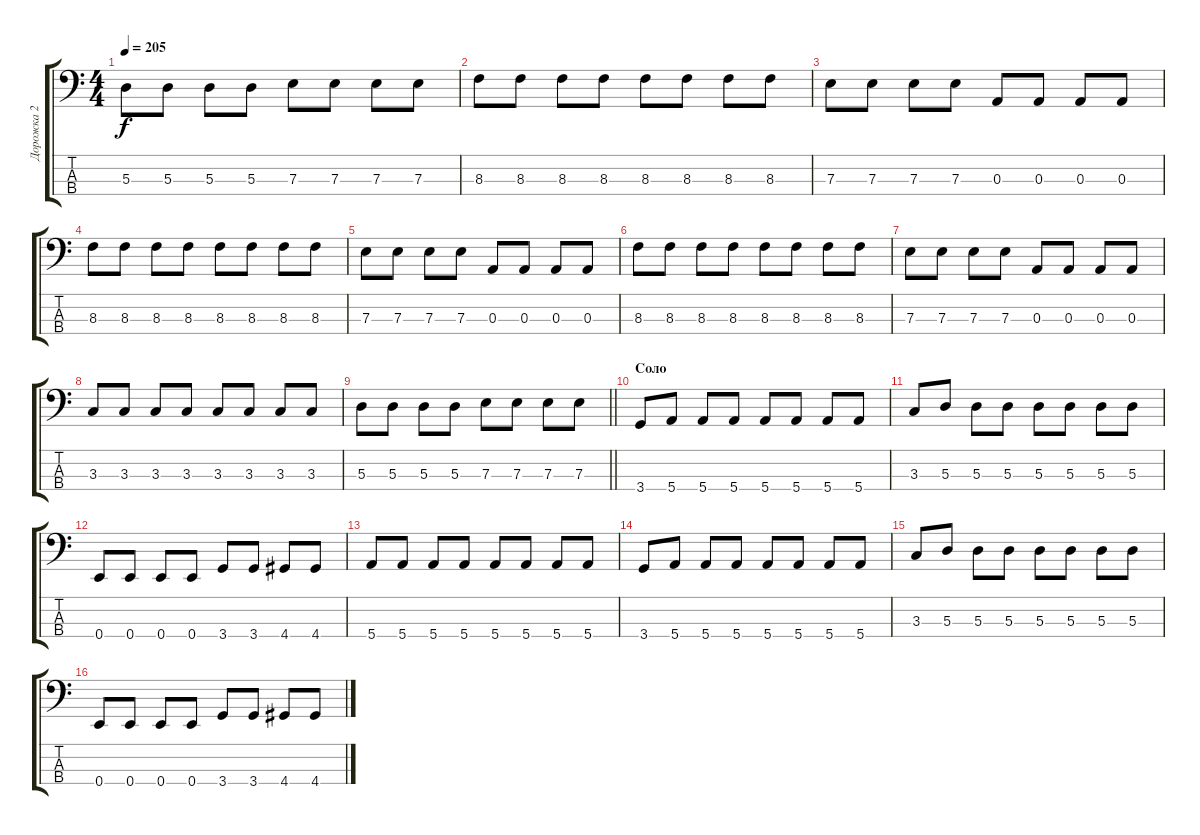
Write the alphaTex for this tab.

\track ("Дорожка 2" "Дорожка 2") {instrument electricbasspick}
\staff {score tabs}
\tuning (G2 D2 A1 E1) {hide}
\ts (4 4)
\tempo 205
\clef f4
\ks c
5.3.8{dy f} 5.3.8 5.3.8 5.3.8 7.3.8 7.3.8 7.3.8 7.3.8 |
8.3.8 8.3.8 8.3.8 8.3.8 8.3.8 8.3.8 8.3.8 8.3.8 |
7.3.8 7.3.8 7.3.8 7.3.8 0.3.8 0.3.8 0.3.8 0.3.8 |
8.3.8 8.3.8 8.3.8 8.3.8 8.3.8 8.3.8 8.3.8 8.3.8 |
7.3.8 7.3.8 7.3.8 7.3.8 0.3.8 0.3.8 0.3.8 0.3.8 |
8.3.8 8.3.8 8.3.8 8.3.8 8.3.8 8.3.8 8.3.8 8.3.8 |
7.3.8 7.3.8 7.3.8 7.3.8 0.3.8 0.3.8 0.3.8 0.3.8 |
3.3.8 3.3.8 3.3.8 3.3.8 3.3.8 3.3.8 3.3.8 3.3.8 |
\barLineRight lightlight
5.3.8 5.3.8 5.3.8 5.3.8 7.3.8 7.3.8 7.3.8 7.3.8 |
\section ("" "Соло")
3.4.8 5.4.8 5.4.8 5.4.8 5.4.8 5.4.8 5.4.8 5.4.8 |
3.3.8 5.3.8 5.3.8 5.3.8 5.3.8 5.3.8 5.3.8 5.3.8 |
0.4.8 0.4.8 0.4.8 0.4.8 3.4.8 3.4.8 4.4.8 4.4.8 |
5.4.8 5.4.8 5.4.8 5.4.8 5.4.8 5.4.8 5.4.8 5.4.8 |
3.4.8 5.4.8 5.4.8 5.4.8 5.4.8 5.4.8 5.4.8 5.4.8 |
3.3.8 5.3.8 5.3.8 5.3.8 5.3.8 5.3.8 5.3.8 5.3.8 |
0.4.8 0.4.8 0.4.8 0.4.8 3.4.8 3.4.8 4.4.8 4.4.8
